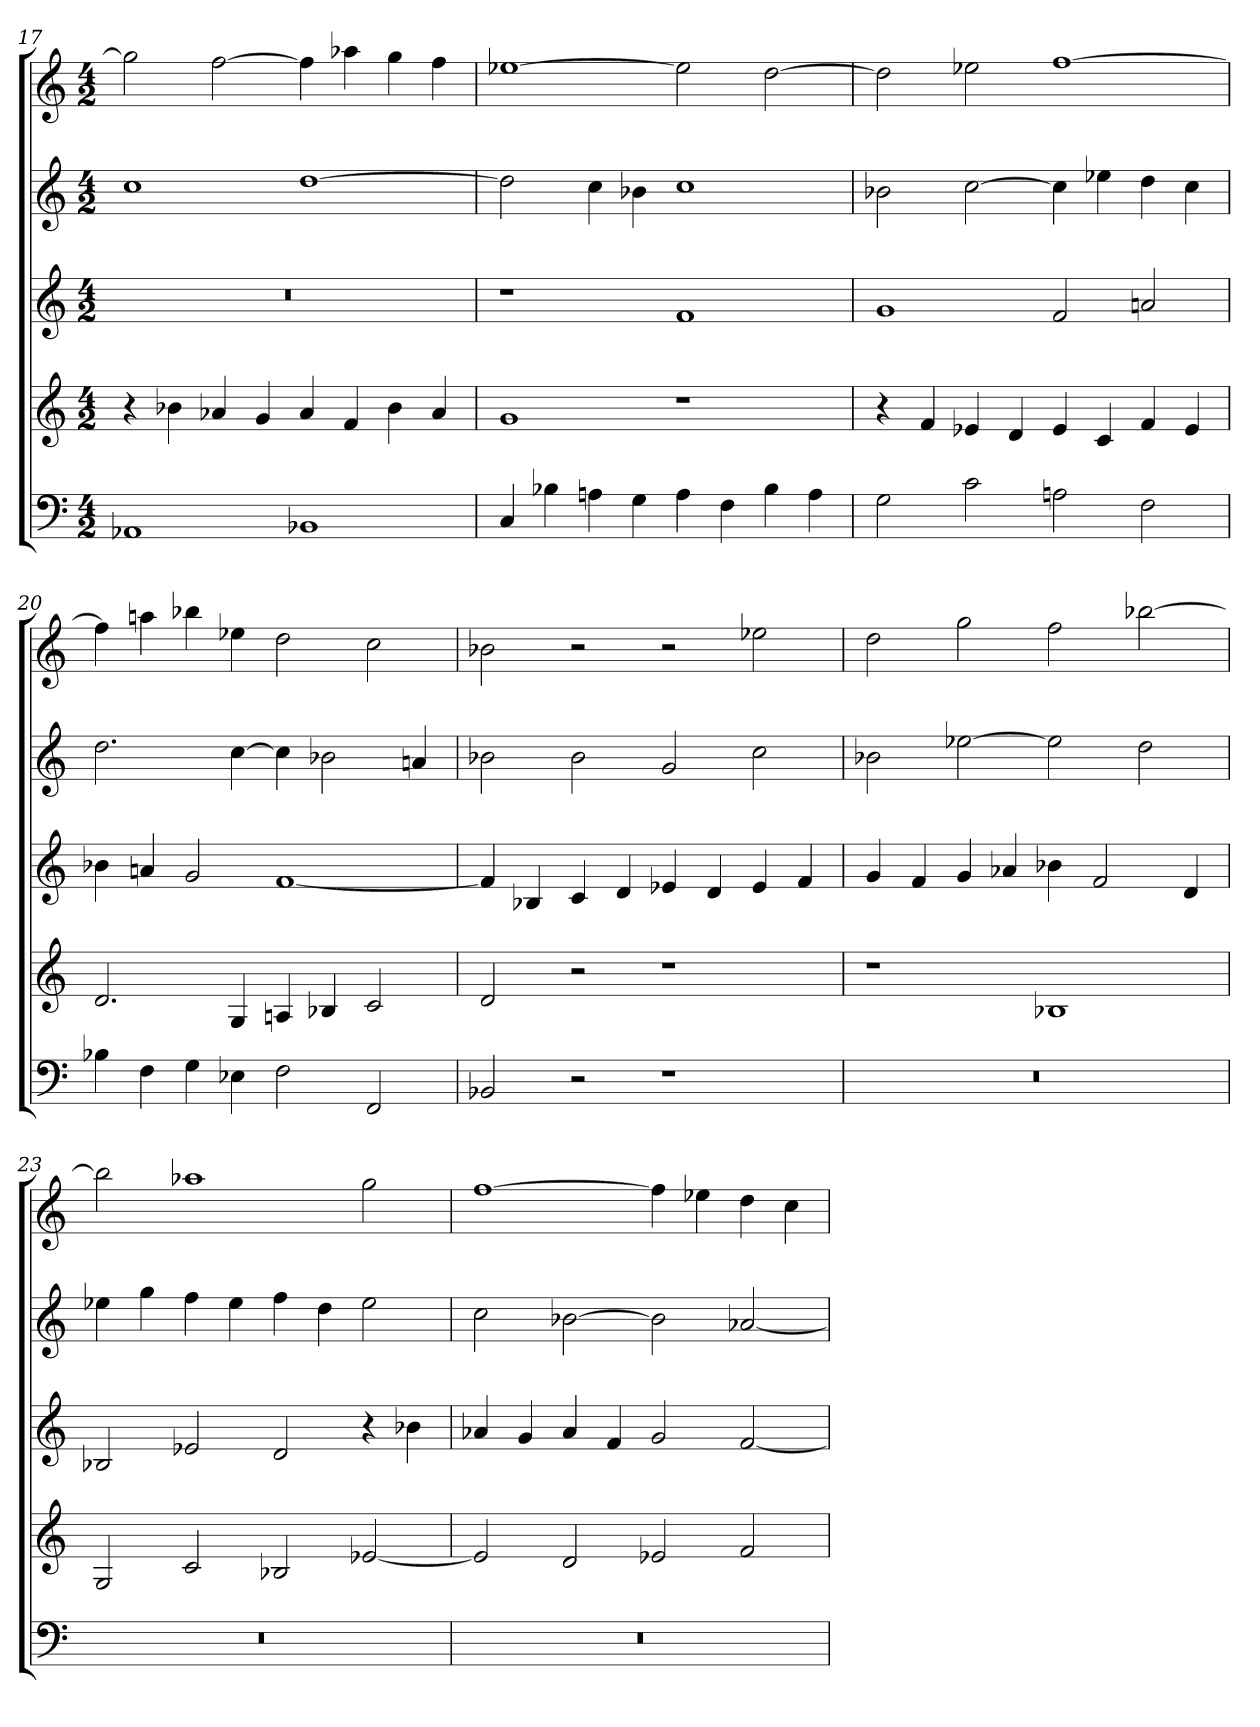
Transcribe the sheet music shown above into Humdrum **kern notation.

**kern	**kern	**kern	**kern	**kern
*part5	*part4	*part3	*part2	*part1
*staff5	*staff4	*staff3	*staff2	*staff1
*M4/2	*M4/2	*M4/2	*M4/2	*M4/2
=17	=17	=17	=17	=17
1AA-X	4r	0r	1cc	2gg]
.	4b-X	.	.	.
.	4a-X	.	.	[2ff
.	4g	.	.	.
1BB-X	4a-	.	[1dd	4ff]
.	4f	.	.	4aa-X
.	4b-	.	.	4gg
.	4a-	.	.	4ff
=18	=18	=18	=18	=18
4C	1g	1r	2dd]	[1ee-X
4B-X	.	.	.	.
4An	.	.	4cc	.
4G	.	.	4b-X	.
4A	1r	1f	1cc	2ee-]
4F	.	.	.	.
4B-	.	.	.	[2dd
4A	.	.	.	.
=19	=19	=19	=19	=19
2G	4r	1g	2b-X	2dd]
.	4f	.	.	.
2c	4e-X	.	[2cc	2ee-X
.	4d	.	.	.
2An	4e-	2f	4cc]	[1ff
.	4c	.	4ee-X	.
2F	4f	2an	4dd	.
.	4e-	.	4cc	.
=20	=20	=20	=20	=20
4B-X	2.d	4b-X	2.dd	4ff]
4F	.	4an	.	4aan
4G	.	2g	.	4bb-X
4E-X	4G	.	[4cc	4ee-X
2F	4An	[1f	4cc]	2dd
.	4B-X	.	2b-X	.
2FF	2c	.	.	2cc
.	.	.	4an	.
=21	=21	=21	=21	=21
2BB-X	2d	4f]	2b-X	2b-X
.	.	4B-X	.	.
2r	2r	4c	2b-	2r
.	.	4d	.	.
1r	1r	4e-X	2g	2r
.	.	4d	.	.
.	.	4e-	2cc	2ee-X
.	.	4f	.	.
=22	=22	=22	=22	=22
0r	1r	4g	2b-X	2dd
.	.	4f	.	.
.	.	4g	[2ee-X	2gg
.	.	4a-X	.	.
.	1B-X	4b-X	2ee-]	2ff
.	.	2f	.	.
.	.	.	2dd	[2bb-X
.	.	4d	.	.
=23	=23	=23	=23	=23
0r	2G	2B-X	4ee-X	2bb-]
.	.	.	4gg	.
.	2c	2e-X	4ff	1aa-X
.	.	.	4ee-	.
.	2B-X	2d	4ff	.
.	.	.	4dd	.
.	[2e-X	4r	2ee-	2gg
.	.	4b-X	.	.
=24	=24	=24	=24	=24
0r	2e-]	4a-X	2cc	[1ff
.	.	4g	.	.
.	2d	4a-	[2b-X	.
.	.	4f	.	.
.	2e-X	2g	2b-]	4ff]
.	.	.	.	4ee-X
.	2f	[2f	[2a-X	4dd
.	.	.	.	4cc
=	=	=	=	=
*-	*-	*-	*-	*-
